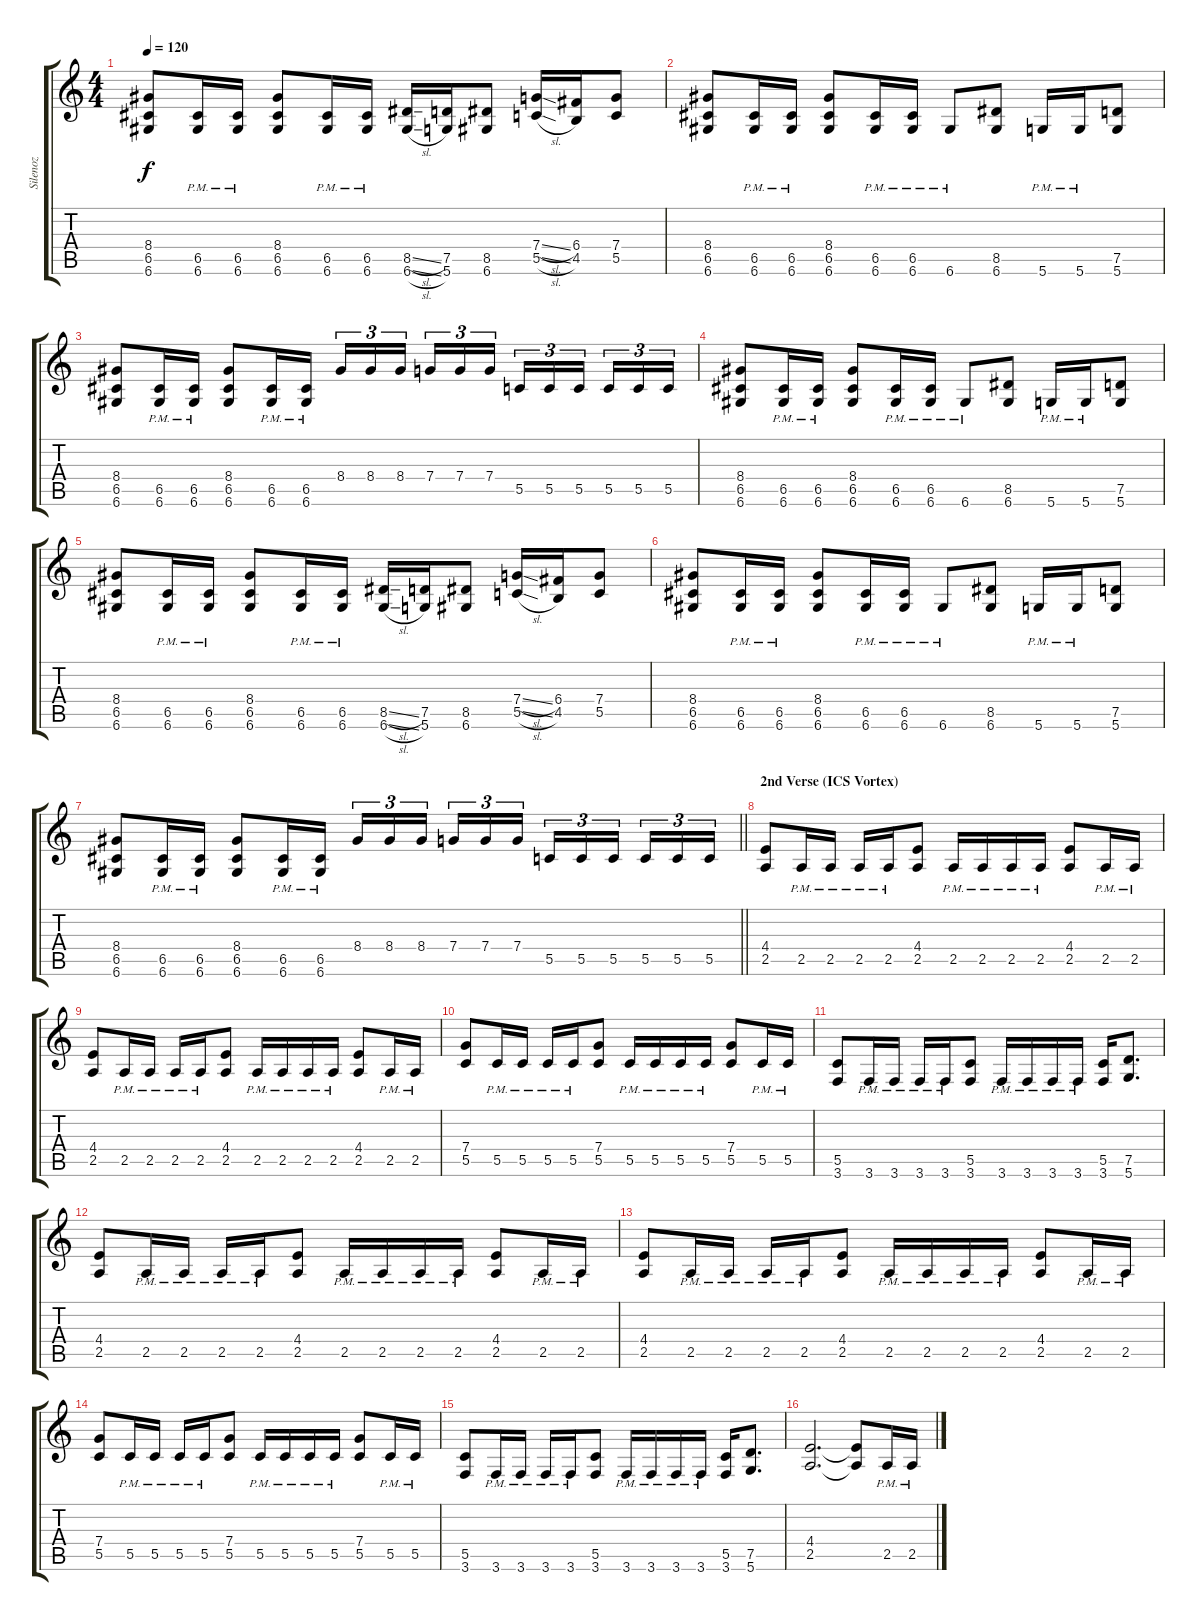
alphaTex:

\track ("Silenoz" "Silenoz") {instrument distortionguitar}
\staff {score tabs}
\tuning (D4 A3 F3 C3 G2 D2) {hide}
\ts (4 4)
\tempo 120
\clef g2
\ks c
(8.4 6.5 6.6).8{dy f} (6.5{pm} 6.6{pm}).16 (6.5{pm} 6.6{pm}).16 (8.4 6.5 6.6).8 (6.5{pm} 6.6{pm}).16 (6.5{pm} 6.6{pm}).16 (8.5{sl} 6.6{sl}).16 (7.5 5.6).16 (8.5 6.6).8 (7.4{sl} 5.5{sl}).16 (6.4 4.5).16 (7.4 5.5).8 |
(8.4 6.5 6.6).8 (6.5{pm} 6.6{pm}).16 (6.5{pm} 6.6{pm}).16 (8.4 6.5 6.6).8 (6.5{pm} 6.6{pm}).16 (6.5{pm} 6.6{pm}).16 6.6{pm}.8 (8.5 6.6).8 5.6{pm}.16 5.6{pm}.16 (7.5 5.6).8 |
(8.4 6.5 6.6).8 (6.5{pm} 6.6{pm}).16 (6.5{pm} 6.6{pm}).16 (8.4 6.5 6.6).8 (6.5{pm} 6.6{pm}).16 (6.5{pm} 6.6{pm}).16 8.4.16{tu (3 2)} 8.4.16{tu (3 2)} 8.4.16{tu (3 2) beam splitsecondary} 7.4.16{tu (3 2)} 7.4.16{tu (3 2)} 7.4.16{tu (3 2)} 5.5.16{tu (3 2)} 5.5.16{tu (3 2)} 5.5.16{tu (3 2) beam splitsecondary} 5.5.16{tu (3 2)} 5.5.16{tu (3 2)} 5.5.16{tu (3 2)} |
(8.4 6.5 6.6).8 (6.5{pm} 6.6{pm}).16 (6.5{pm} 6.6{pm}).16 (8.4 6.5 6.6).8 (6.5{pm} 6.6{pm}).16 (6.5{pm} 6.6{pm}).16 6.6{pm}.8 (8.5 6.6).8 5.6{pm}.16 5.6{pm}.16 (7.5 5.6).8 |
(8.4 6.5 6.6).8 (6.5{pm} 6.6{pm}).16 (6.5{pm} 6.6{pm}).16 (8.4 6.5 6.6).8 (6.5{pm} 6.6{pm}).16 (6.5{pm} 6.6{pm}).16 (8.5{sl} 6.6{sl}).16 (7.5 5.6).16 (8.5 6.6).8 (7.4{sl} 5.5{sl}).16 (6.4 4.5).16 (7.4 5.5).8 |
(8.4 6.5 6.6).8 (6.5{pm} 6.6{pm}).16 (6.5{pm} 6.6{pm}).16 (8.4 6.5 6.6).8 (6.5{pm} 6.6{pm}).16 (6.5{pm} 6.6{pm}).16 6.6{pm}.8 (8.5 6.6).8 5.6{pm}.16 5.6{pm}.16 (7.5 5.6).8 |
\barLineRight lightlight
(8.4 6.5 6.6).8 (6.5{pm} 6.6{pm}).16 (6.5{pm} 6.6{pm}).16 (8.4 6.5 6.6).8 (6.5{pm} 6.6{pm}).16 (6.5{pm} 6.6{pm}).16 8.4.16{tu (3 2)} 8.4.16{tu (3 2)} 8.4.16{tu (3 2) beam splitsecondary} 7.4.16{tu (3 2)} 7.4.16{tu (3 2)} 7.4.16{tu (3 2)} 5.5.16{tu (3 2)} 5.5.16{tu (3 2)} 5.5.16{tu (3 2) beam splitsecondary} 5.5.16{tu (3 2)} 5.5.16{tu (3 2)} 5.5.16{tu (3 2)} |
\section ("" "2nd Verse (ICS Vortex)")
(4.4 2.5).8 2.5{pm}.16 2.5{pm}.16 2.5{pm}.16 2.5{pm}.16 (4.4 2.5).8 2.5{pm}.16 2.5{pm}.16 2.5{pm}.16 2.5{pm}.16 (4.4 2.5).8 2.5{pm}.16 2.5{pm}.16 |
(4.4 2.5).8 2.5{pm}.16 2.5{pm}.16 2.5{pm}.16 2.5{pm}.16 (4.4 2.5).8 2.5{pm}.16 2.5{pm}.16 2.5{pm}.16 2.5{pm}.16 (4.4 2.5).8 2.5{pm}.16 2.5{pm}.16 |
(7.4 5.5).8 5.5{pm}.16 5.5{pm}.16 5.5{pm}.16 5.5{pm}.16 (7.4 5.5).8 5.5{pm}.16 5.5{pm}.16 5.5{pm}.16 5.5{pm}.16 (7.4 5.5).8 5.5{pm}.16 5.5{pm}.16 |
(5.5 3.6).8 3.6{pm}.16 3.6{pm}.16 3.6{pm}.16 3.6{pm}.16 (5.5 3.6).8 3.6{pm}.16 3.6{pm}.16 3.6{pm}.16 3.6{pm}.16 (5.5 3.6).16 (7.5 5.6).8{d} |
(4.4 2.5).8 2.5{pm}.16 2.5{pm}.16 2.5{pm}.16 2.5{pm}.16 (4.4 2.5).8 2.5{pm}.16 2.5{pm}.16 2.5{pm}.16 2.5{pm}.16 (4.4 2.5).8 2.5{pm}.16 2.5{pm}.16 |
(4.4 2.5).8 2.5{pm}.16 2.5{pm}.16 2.5{pm}.16 2.5{pm}.16 (4.4 2.5).8 2.5{pm}.16 2.5{pm}.16 2.5{pm}.16 2.5{pm}.16 (4.4 2.5).8 2.5{pm}.16 2.5{pm}.16 |
(7.4 5.5).8 5.5{pm}.16 5.5{pm}.16 5.5{pm}.16 5.5{pm}.16 (7.4 5.5).8 5.5{pm}.16 5.5{pm}.16 5.5{pm}.16 5.5{pm}.16 (7.4 5.5).8 5.5{pm}.16 5.5{pm}.16 |
(5.5 3.6).8 3.6{pm}.16 3.6{pm}.16 3.6{pm}.16 3.6{pm}.16 (5.5 3.6).8 3.6{pm}.16 3.6{pm}.16 3.6{pm}.16 3.6{pm}.16 (5.5 3.6).16 (7.5 5.6).8{d} |
(4.4 2.5).2{d} (4.4{t} 2.5{t}).8 2.5{pm}.16 2.5{pm}.16
